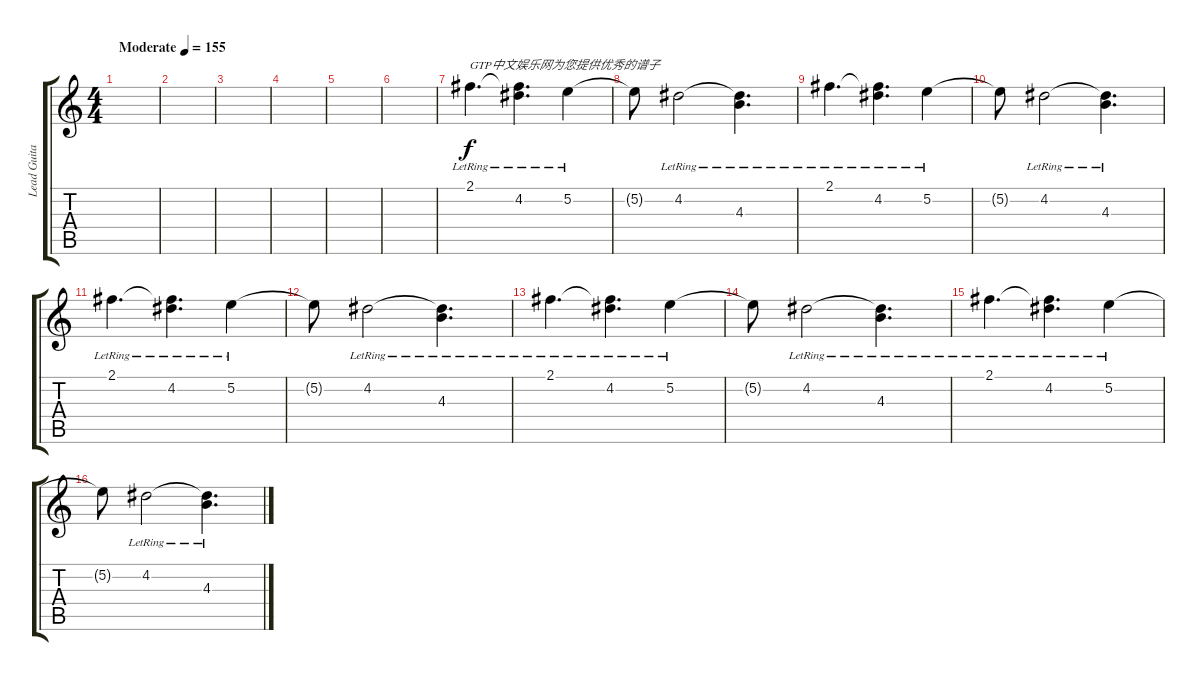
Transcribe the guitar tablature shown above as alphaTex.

\track ("Lead Guitar(2nd)" "Lead Guita") {instrument electricguitarclean}
\staff {score tabs}
\tuning (E4 B3 G3 D3 A2 E2) {hide}
\ts (4 4)
\tempo (155 "Moderate")
\clef g2
\ks c
|
|
|
|
|
|
2.1{lr}.4{d txt "GTP中文娱乐网为您提供优秀的谱子"} (2.1{t} 4.2{lr}).4{d} 5.2{lr}.4 |
5.2{t}.8 4.2{lr}.2 (4.2{t} 4.3{lr}).4{d} |
2.1{lr}.4{d} (2.1{t} 4.2{lr}).4{d} 5.2{lr}.4 |
5.2{t}.8 4.2{lr}.2 (4.2{t} 4.3{lr}).4{d} |
2.1{lr}.4{d} (2.1{t} 4.2{lr}).4{d} 5.2{lr}.4 |
5.2{t}.8 4.2{lr}.2 (4.2{t} 4.3{lr}).4{d} |
2.1{lr}.4{d} (2.1{t} 4.2{lr}).4{d} 5.2{lr}.4 |
5.2{t}.8 4.2{lr}.2 (4.2{t} 4.3{lr}).4{d} |
2.1{lr}.4{d} (2.1{t} 4.2{lr}).4{d} 5.2{lr}.4 |
5.2{t}.8 4.2{lr}.2 (4.2{t} 4.3{lr}).4{d}
